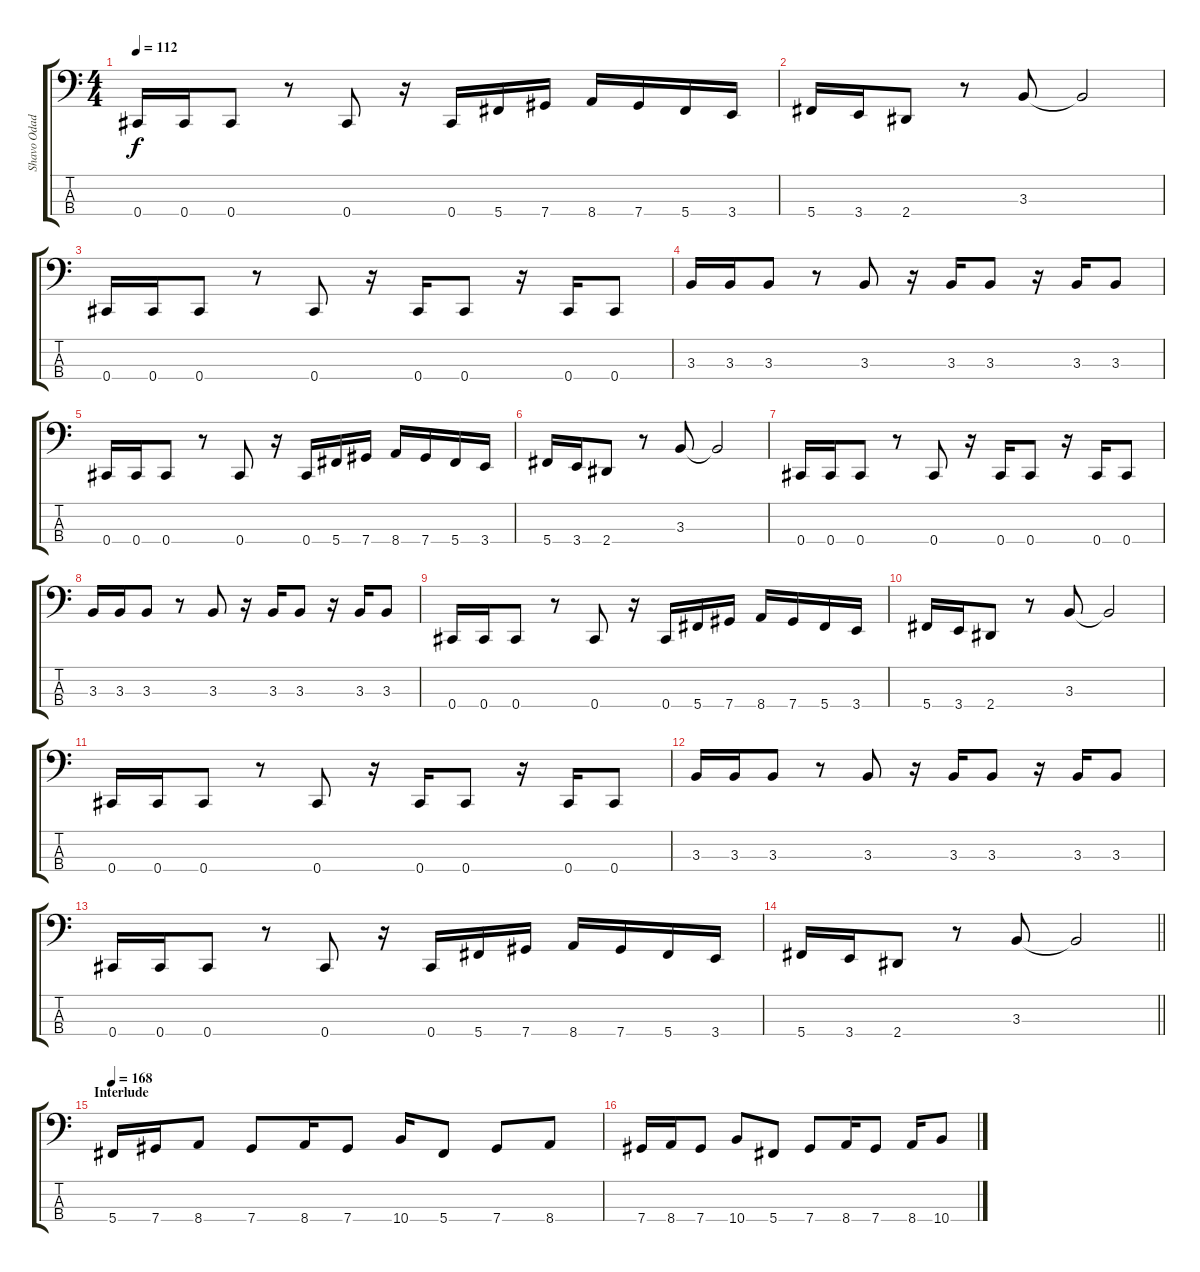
\track ("Shavo Odadjian" "Shavo Odad") {instrument electricbassfinger}
\staff {score tabs}
\tuning (Gb2 Db2 Ab1 Db1) {hide}
\ts (4 4)
\tempo 112
\clef f4
\ks c
0.4.16{dy f} 0.4.16 0.4.8 r.8 0.4.8 r.16 0.4.16 5.4.16 7.4.16 8.4.16 7.4.16 5.4.16 3.4.16 |
5.4.16 3.4.16 2.4.8 r.8 3.3.8 3.3{t}.2 |
0.4.16 0.4.16 0.4.8 r.8 0.4.8 r.16 0.4.16 0.4.8 r.16 0.4.16 0.4.8 |
3.3.16 3.3.16 3.3.8 r.8 3.3.8 r.16 3.3.16 3.3.8 r.16 3.3.16 3.3.8 |
0.4.16 0.4.16 0.4.8 r.8 0.4.8 r.16 0.4.16 5.4.16 7.4.16 8.4.16 7.4.16 5.4.16 3.4.16 |
5.4.16 3.4.16 2.4.8 r.8 3.3.8 3.3{t}.2 |
0.4.16 0.4.16 0.4.8 r.8 0.4.8 r.16 0.4.16 0.4.8 r.16 0.4.16 0.4.8 |
3.3.16 3.3.16 3.3.8 r.8 3.3.8 r.16 3.3.16 3.3.8 r.16 3.3.16 3.3.8 |
0.4.16 0.4.16 0.4.8 r.8 0.4.8 r.16 0.4.16 5.4.16 7.4.16 8.4.16 7.4.16 5.4.16 3.4.16 |
5.4.16 3.4.16 2.4.8 r.8 3.3.8 3.3{t}.2 |
0.4.16 0.4.16 0.4.8 r.8 0.4.8 r.16 0.4.16 0.4.8 r.16 0.4.16 0.4.8 |
3.3.16 3.3.16 3.3.8 r.8 3.3.8 r.16 3.3.16 3.3.8 r.16 3.3.16 3.3.8 |
0.4.16 0.4.16 0.4.8 r.8 0.4.8 r.16 0.4.16 5.4.16 7.4.16 8.4.16 7.4.16 5.4.16 3.4.16 |
\barLineRight lightlight
5.4.16 3.4.16 2.4.8 r.8 3.3.8 3.3{t}.2 |
\section ("" "Interlude")
\tempo 168
5.4.16 7.4.16 8.4.8 7.4.8 8.4.16 7.4.8 10.4.16 5.4.8 7.4.8 8.4.8 |
7.4.16 8.4.16 7.4.8 10.4.8 5.4.8 7.4.8 8.4.16 7.4.8 8.4.16 10.4.8
